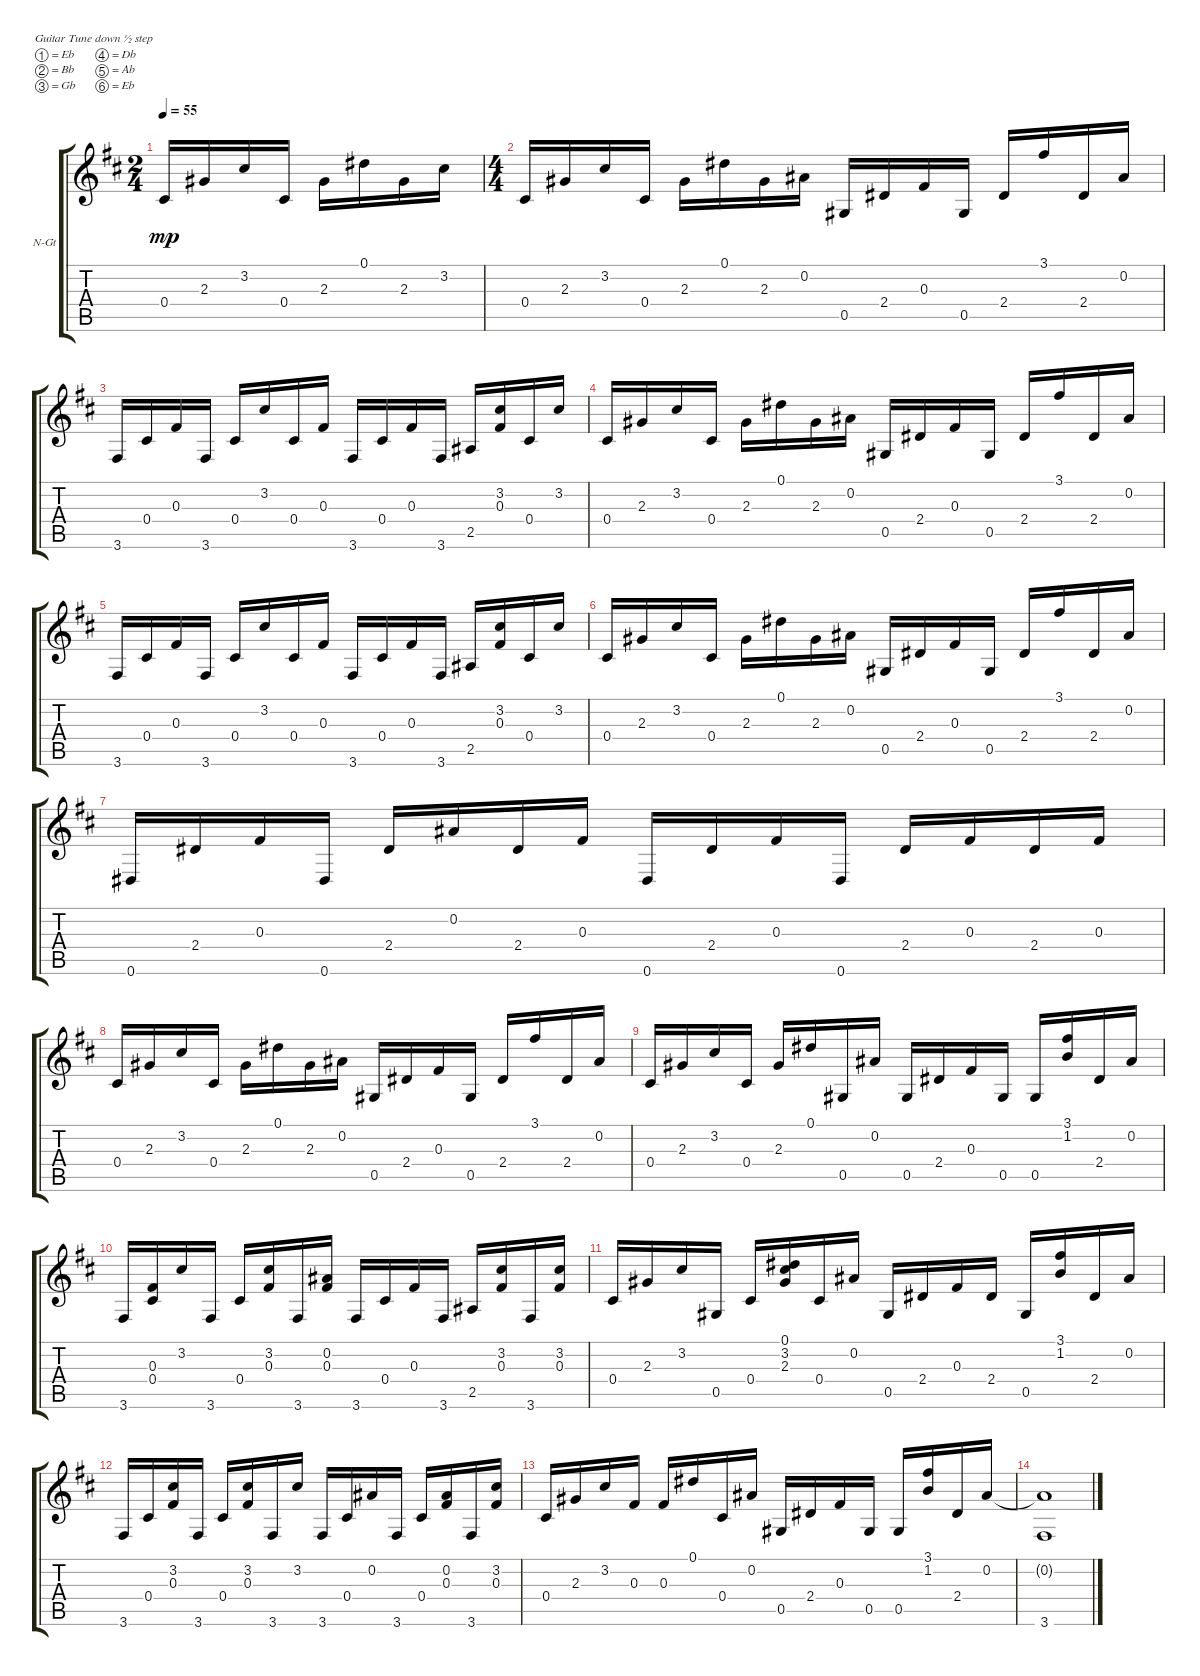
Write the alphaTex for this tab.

\defaultSystemsLayout 4
\bracketExtendMode groupsimilarinstruments
\firstSystemTrackNameOrientation horizontal
\otherSystemsTrackNameOrientation horizontal
\track ("Nylon Guitar" "N-Gt") {instrument acousticguitarnylon}
\staff {score tabs}
\tuning (Eb4 Bb3 Gb3 Db3 Ab2 Eb2)
\ts (2 4)
\tempo 55
\clef g2
\ks d
0.4.16{dy mp} 2.3.16 3.2.16 0.4.16 2.3.16 0.1.16 2.3.16 3.2.16 |
\ts (4 4)
0.4.16 2.3.16 3.2.16 0.4.16 2.3.16 0.1.16 2.3.16 0.2.16 0.5.16 2.4.16 0.3.16 0.5.16 2.4.16 3.1.16 2.4.16 0.2.16 |
3.6.16 0.4.16 0.3.16 3.6.16 0.4.16 3.2.16 0.4.16 0.3.16 3.6.16 0.4.16 0.3.16 3.6.16 2.5.16 (0.3 3.2).16 0.4.16 3.2.16 |
0.4.16 2.3.16 3.2.16 0.4.16 2.3.16 0.1.16 2.3.16 0.2.16 0.5.16 2.4.16 0.3.16 0.5.16 2.4.16 3.1.16 2.4.16 0.2.16 |
3.6.16 0.4.16 0.3.16 3.6.16 0.4.16 3.2.16 0.4.16 0.3.16 3.6.16 0.4.16 0.3.16 3.6.16 2.5.16 (0.3 3.2).16 0.4.16 3.2.16 |
0.4.16 2.3.16 3.2.16 0.4.16 2.3.16 0.1.16 2.3.16 0.2.16 0.5.16 2.4.16 0.3.16 0.5.16 2.4.16 3.1.16 2.4.16 0.2.16 |
0.6.16 2.4.16 0.3.16 0.6.16 2.4.16 0.2.16 2.4.16 0.3.16 0.6.16 2.4.16 0.3.16 0.6.16 2.4.16 0.3.16 2.4.16 0.3.16 |
0.4.16 2.3.16 3.2.16 0.4.16 2.3.16 0.1.16 2.3.16 0.2.16 0.5.16 2.4.16 0.3.16 0.5.16 2.4.16 3.1.16 2.4.16 0.2.16 |
0.4.16 2.3.16 3.2.16 0.4.16 2.3.16 0.1.16 0.5.16 0.2.16 0.5.16 2.4.16 0.3.16 0.5.16 0.5.16 (1.2 3.1).16 2.4.16 0.2.16 |
3.6.16 (0.4 0.3).16 3.2.16 3.6.16 0.4.16 (0.3 3.2).16 3.6.16 (0.3 0.2).16 3.6.16 0.4.16 0.3.16 3.6.16 2.5.16 (0.3 3.2).16 3.6.16 (0.3 3.2).16 |
0.4.16 2.3.16 3.2.16 0.5.16 0.4.16 (2.3 3.2 0.1).16 0.4.16 0.2.16 0.5.16 2.4.16 0.3.16 2.4.16 0.5.16 (1.2 3.1).16 2.4.16 0.2.16 |
3.6.16 0.4.16 (0.3 3.2).16 3.6.16 0.4.16 (0.3 3.2).16 3.6.16 3.2.16 3.6.16 0.4.16 0.2.16 3.6.16 0.4.16 (0.2 0.3).16 3.6.16 (0.3 3.2).16 |
0.4.16 2.3.16 3.2.16 0.3.16 0.3.16 0.1.16 0.4.16 0.2.16 0.5.16 2.4.16 0.3.16 0.5.16 0.5.16 (1.2 3.1).16 2.4.16 0.2.16 |
(3.6 0.2{t}).1
